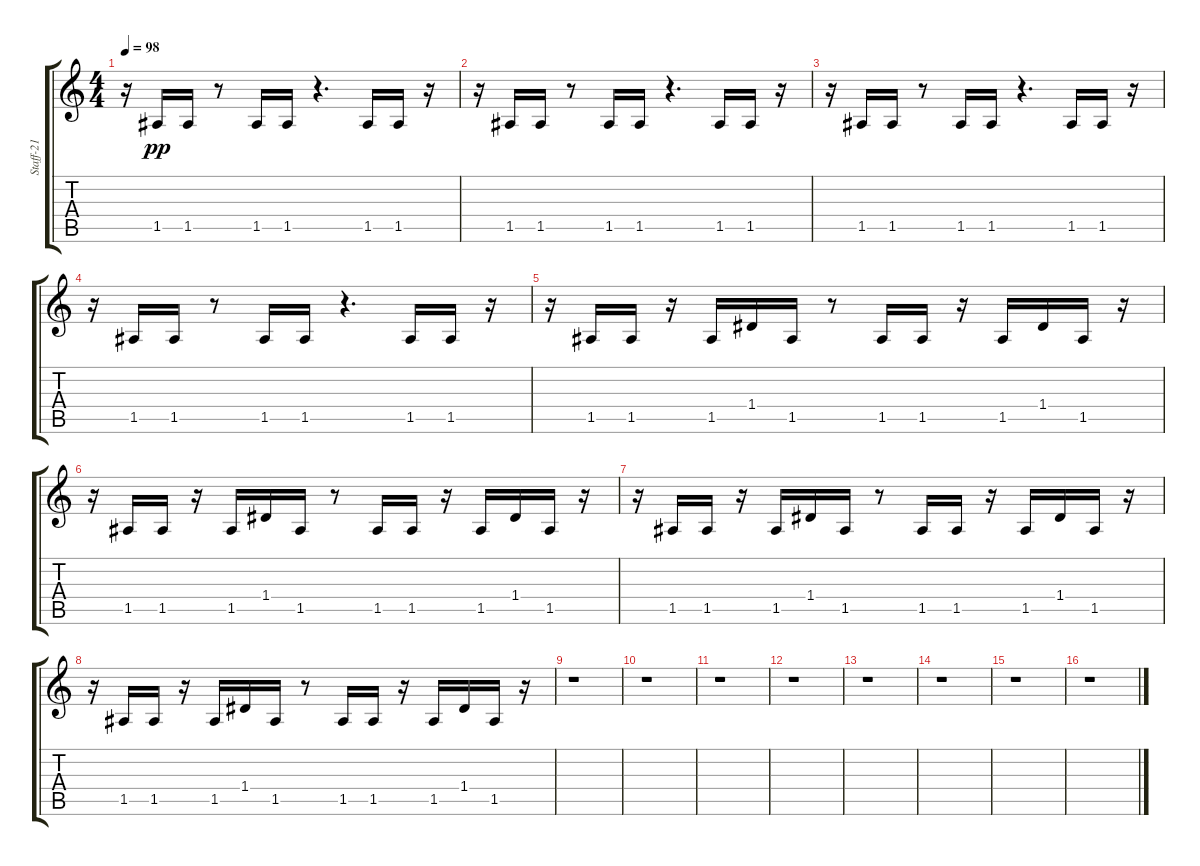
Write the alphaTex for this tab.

\track ("Staff-21" "Staff-21") {instrument acousticguitarsteel}
\staff {score tabs}
\tuning (E4 B3 G3 D3 A2 E2) {hide}
\ts (4 4)
\tempo 98
\clef g2
\ks c
r.16{dy pp} 1.5.16 1.5.16 r.8 1.5.16 1.5.16 r.4{d} 1.5.16 1.5.16 r.16 |
r.16 1.5.16 1.5.16 r.8 1.5.16 1.5.16 r.4{d} 1.5.16 1.5.16 r.16 |
r.16 1.5.16 1.5.16 r.8 1.5.16 1.5.16 r.4{d} 1.5.16 1.5.16 r.16 |
r.16 1.5.16 1.5.16 r.8 1.5.16 1.5.16 r.4{d} 1.5.16 1.5.16 r.16 |
r.16 1.5.16{volume 16} 1.5.16 r.16 1.5.16 1.4.16 1.5.16 r.8 1.5.16 1.5.16 r.16 1.5.16 1.4.16 1.5.16 r.16 |
r.16 1.5.16{volume 16} 1.5.16{volume 16} r.16 1.5.16{volume 15} 1.4.16{volume 15} 1.5.16{volume 15} r.8 1.5.16{volume 14} 1.5.16{volume 14} r.16 1.5.16{volume 14} 1.4.16{volume 14} 1.5.16{volume 14} r.16 |
r.16 1.5.16{volume 13} 1.5.16{volume 13} r.16 1.5.16{volume 13} 1.4.16{volume 12} 1.5.16{volume 12} r.8 1.5.16{volume 12} 1.5.16{volume 12} r.16 1.5.16{volume 11} 1.4.16{volume 11} 1.5.16{volume 11} r.16 |
r.16 1.5.16{volume 10} 1.5.16{volume 10} r.16 1.5.16{volume 10} 1.4.16{volume 10} 1.5.16{volume 10} r.8 1.5.16{volume 9} 1.5.16{volume 9} r.16 1.5.16{volume 9} 1.4.16{volume 8} 1.5.16{volume 8} r.16 |
r.1 |
r.1 |
r.1 |
r.1 |
r.1 |
r.1 |
r.1 |
r.1
